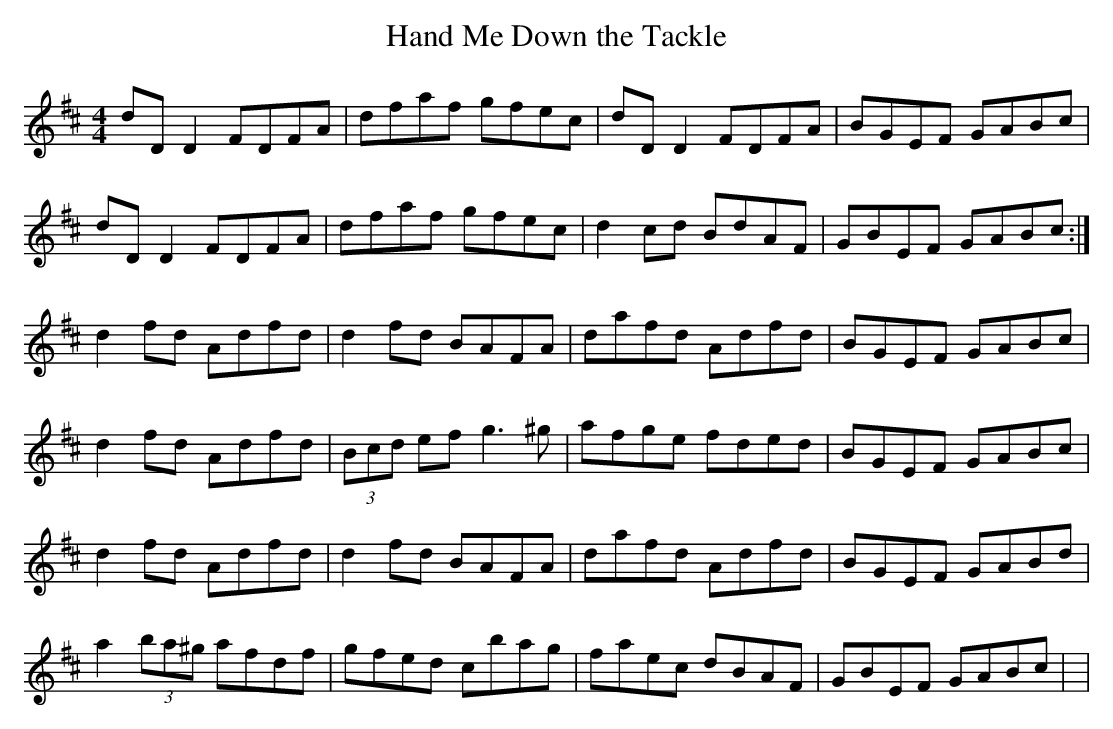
X:1
T:Hand Me Down the Tackle
M:4/4
L:1/8
K:D
dD D2 FDFA|dfaf gfec|dD D2 FDFA|BGEF GABc|
dD D2 FDFA|dfaf gfec|d2 cd BdAF|GBEF GABc :|
d2 fd Adfd|d2 fd BAFA|dafd Adfd|BGEF GABc|
d2 fd Adfd|(3Bcd ef g3 ^g|afge fded|BGEF GABc|
d2 fd Adfd|d2 fd BAFA|dafd Adfd|BGEF GABd|
a2 (3ba^g afdf|gfed cbag|faec dBAF|GBEF GABc |>|
